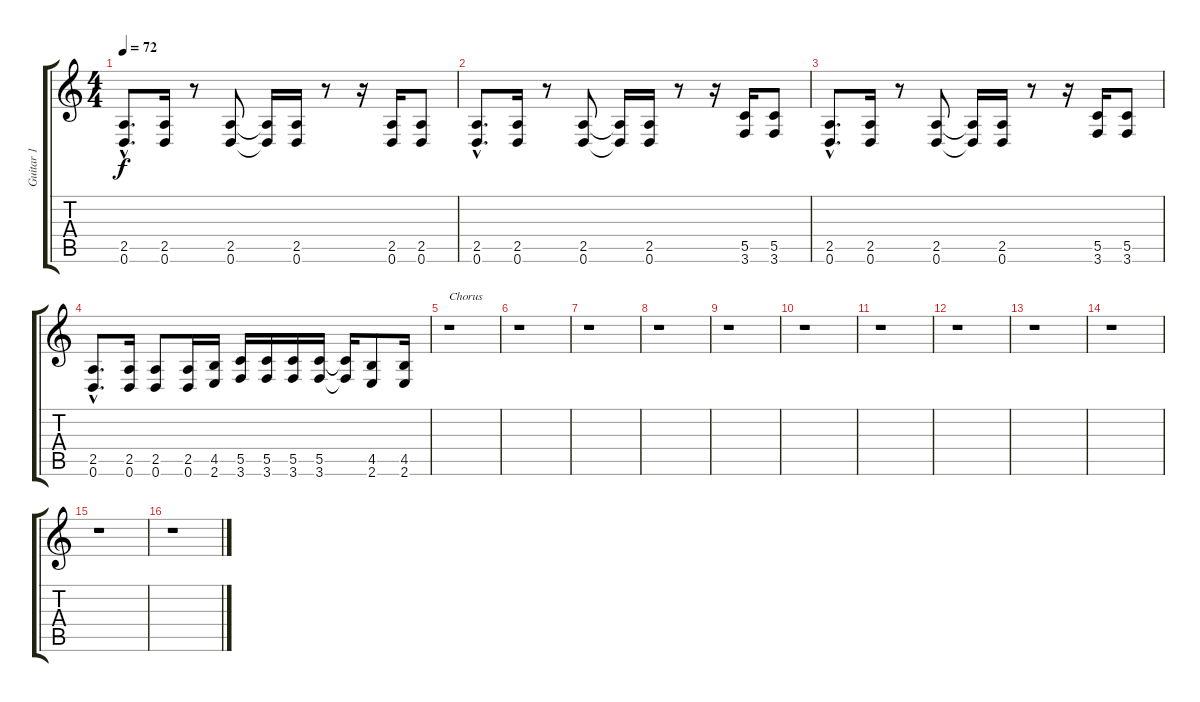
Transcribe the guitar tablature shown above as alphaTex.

\track ("Guitar 1" "Guitar 1") {instrument overdrivenguitar}
\staff {score tabs}
\tuning (D4 A3 F3 C3 G2 D2) {hide}
\ts (4 4)
\tempo 72
\clef g2
\ks c
(2.5{hac} 0.6{hac}).8{d dy f} (2.5 0.6).16 r.8 (2.5 0.6).8 (2.5{t} 0.6{t}).16 (2.5 0.6).16 r.8 r.16 (2.5 0.6).16 (2.5 0.6).8 |
(2.5{hac} 0.6{hac}).8{d} (2.5 0.6).16 r.8 (2.5 0.6).8 (2.5{t} 0.6{t}).16 (2.5 0.6).16 r.8 r.16 (5.5 3.6).16 (5.5 3.6).8 |
(2.5{hac} 0.6{hac}).8{d} (2.5 0.6).16 r.8 (2.5 0.6).8 (2.5{t} 0.6{t}).16 (2.5 0.6).16 r.8 r.16 (5.5 3.6).16 (5.5 3.6).8 |
(2.5{hac} 0.6{hac}).8{d} (2.5 0.6).16 (2.5 0.6).8 (2.5 0.6).16 (4.5 2.6).16 (5.5 3.6).16 (5.5 3.6).16 (5.5 3.6).16 (5.5 3.6).16 (5.5{t} 3.6{t}).16 (4.5 2.6).8 (4.5 2.6).16 |
r.1{txt "Chorus"} |
r.1 |
r.1 |
r.1 |
r.1 |
r.1 |
r.1 |
r.1 |
r.1 |
r.1 |
r.1 |
r.1
